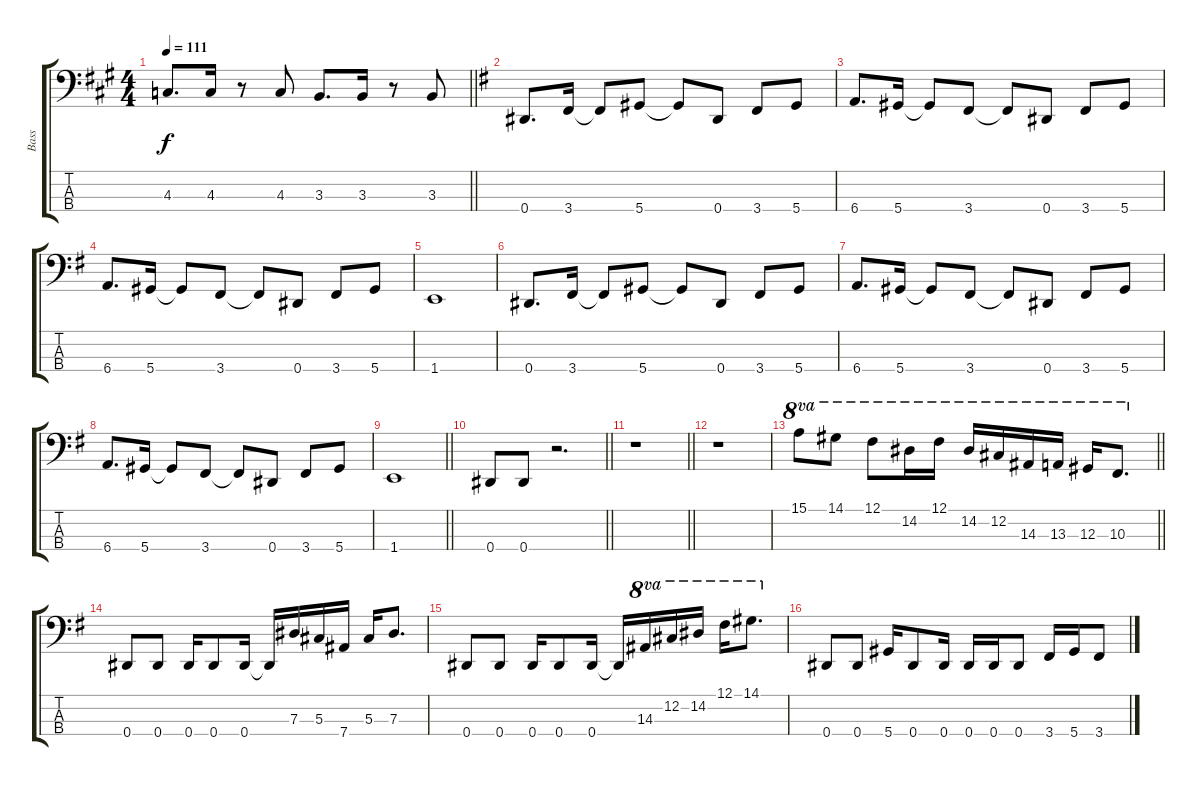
\track ("Bass" "Bass") {instrument electricbassfinger}
\staff {score tabs}
\tuning (Gb2 Db2 Ab1 Eb1) {hide}
\ts (4 4)
\tempo 111
\clef f4
\barLineRight lightlight
\ks a
4.3.8{d dy f} 4.3.16 r.8 4.3.8 3.3.8{d} 3.3.16 r.8 3.3.8 |
\ks g
0.4.8{d} 3.4.16 3.4{t}.8 5.4.8 5.4{t}.8 0.4.8 3.4.8 5.4.8 |
6.4.8{d} 5.4.16 5.4{t}.8 3.4.8 3.4{t}.8 0.4.8 3.4.8 5.4.8 |
6.4.8{d} 5.4.16 5.4{t}.8 3.4.8 3.4{t}.8 0.4.8 3.4.8 5.4.8 |
1.4.1 |
0.4.8{d} 3.4.16 3.4{t}.8 5.4.8 5.4{t}.8 0.4.8 3.4.8 5.4.8 |
6.4.8{d} 5.4.16 5.4{t}.8 3.4.8 3.4{t}.8 0.4.8 3.4.8 5.4.8 |
6.4.8{d} 5.4.16 5.4{t}.8 3.4.8 3.4{t}.8 0.4.8 3.4.8 5.4.8 |
\barLineRight lightlight
1.4.1 |
\section ("" " ")
\barLineRight lightlight
0.4.8 0.4.8 r.2{d} |
\section ("" " ")
\barLineRight lightlight
r.1 |
\section ("" " ")
r.1 |
\barLineRight lightlight
15.1.8{ot 8va} 14.1.8{ot 8va} 12.1.8{ot 8va} 14.2.16{ot 8va} 12.1.16{ot 8va} 14.2.16{ot 8va} 12.2.16{ot 8va} 14.3.16{ot 8va} 13.3.16{ot 8va} 12.3.16{ot 8va} 10.3.8{d ot 8va} |
\section ("" " ")
0.4.8 0.4.8 0.4.16 0.4.8 0.4.16 0.4{t}.16 7.3.16 5.3.16 7.4.16 5.3.16 7.3.8{d} |
0.4.8 0.4.8 0.4.16 0.4.8 0.4.16 0.4{t}.16 14.3.16{ot 8va} 12.2.16{ot 8va} 14.2.16{ot 8va} 12.1.16{ot 8va} 14.1.8{d ot 8va} |
0.4.8 0.4.8 5.4.16 0.4.8 0.4.16 0.4.16 0.4.16 0.4.8 3.4.16 5.4.16 3.4.8
